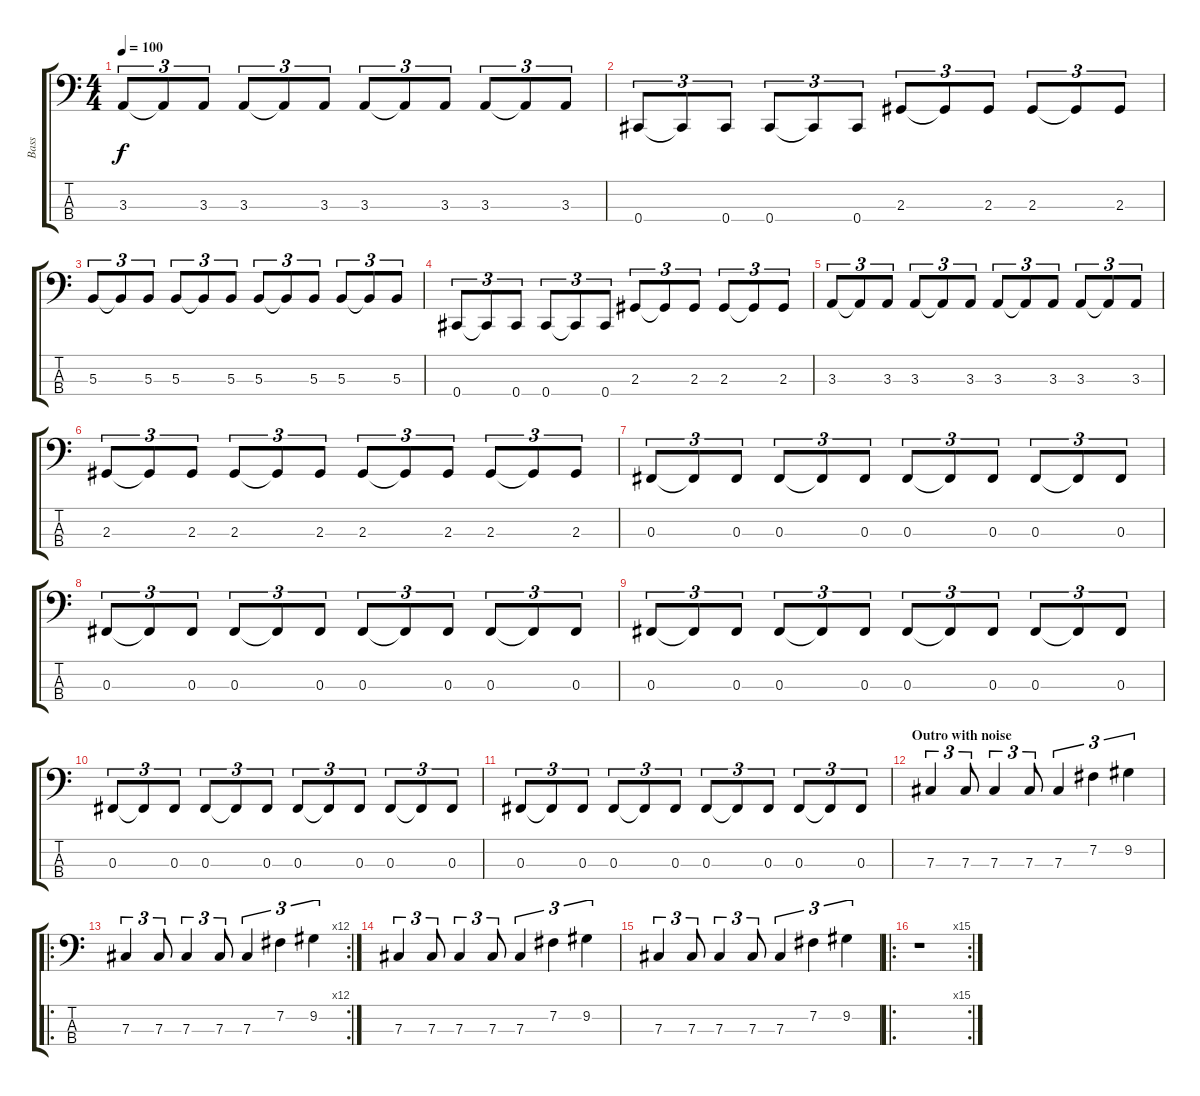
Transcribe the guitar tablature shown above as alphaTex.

\track ("Bass" "Bass") {instrument electricbasspick}
\staff {score tabs}
\tuning (E2 B1 Gb1 Db1) {hide}
\ts (4 4)
\tempo 100
\clef f4
\ks c
3.3.8{tu (3 2) dy f} 3.3{t}.8{tu (3 2)} 3.3.8{tu (3 2)} 3.3.8{tu (3 2)} 3.3{t}.8{tu (3 2)} 3.3.8{tu (3 2)} 3.3.8{tu (3 2)} 3.3{t}.8{tu (3 2)} 3.3.8{tu (3 2)} 3.3.8{tu (3 2)} 3.3{t}.8{tu (3 2)} 3.3.8{tu (3 2)} |
0.4.8{tu (3 2)} 0.4{t}.8{tu (3 2)} 0.4.8{tu (3 2)} 0.4.8{tu (3 2)} 0.4{t}.8{tu (3 2)} 0.4.8{tu (3 2)} 2.3.8{tu (3 2)} 2.3{t}.8{tu (3 2)} 2.3.8{tu (3 2)} 2.3.8{tu (3 2)} 2.3{t}.8{tu (3 2)} 2.3.8{tu (3 2)} |
5.3.8{tu (3 2)} 5.3{t}.8{tu (3 2)} 5.3.8{tu (3 2)} 5.3.8{tu (3 2)} 5.3{t}.8{tu (3 2)} 5.3.8{tu (3 2)} 5.3.8{tu (3 2)} 5.3{t}.8{tu (3 2)} 5.3.8{tu (3 2)} 5.3.8{tu (3 2)} 5.3{t}.8{tu (3 2)} 5.3.8{tu (3 2)} |
0.4.8{tu (3 2)} 0.4{t}.8{tu (3 2)} 0.4.8{tu (3 2)} 0.4.8{tu (3 2)} 0.4{t}.8{tu (3 2)} 0.4.8{tu (3 2)} 2.3.8{tu (3 2)} 2.3{t}.8{tu (3 2)} 2.3.8{tu (3 2)} 2.3.8{tu (3 2)} 2.3{t}.8{tu (3 2)} 2.3.8{tu (3 2)} |
3.3.8{tu (3 2)} 3.3{t}.8{tu (3 2)} 3.3.8{tu (3 2)} 3.3.8{tu (3 2)} 3.3{t}.8{tu (3 2)} 3.3.8{tu (3 2)} 3.3.8{tu (3 2)} 3.3{t}.8{tu (3 2)} 3.3.8{tu (3 2)} 3.3.8{tu (3 2)} 3.3{t}.8{tu (3 2)} 3.3.8{tu (3 2)} |
2.3.8{tu (3 2)} 2.3{t}.8{tu (3 2)} 2.3.8{tu (3 2)} 2.3.8{tu (3 2)} 2.3{t}.8{tu (3 2)} 2.3.8{tu (3 2)} 2.3.8{tu (3 2)} 2.3{t}.8{tu (3 2)} 2.3.8{tu (3 2)} 2.3.8{tu (3 2)} 2.3{t}.8{tu (3 2)} 2.3.8{tu (3 2)} |
0.3.8{tu (3 2)} 0.3{t}.8{tu (3 2)} 0.3.8{tu (3 2)} 0.3.8{tu (3 2)} 0.3{t}.8{tu (3 2)} 0.3.8{tu (3 2)} 0.3.8{tu (3 2)} 0.3{t}.8{tu (3 2)} 0.3.8{tu (3 2)} 0.3.8{tu (3 2)} 0.3{t}.8{tu (3 2)} 0.3.8{tu (3 2)} |
0.3.8{tu (3 2)} 0.3{t}.8{tu (3 2)} 0.3.8{tu (3 2)} 0.3.8{tu (3 2)} 0.3{t}.8{tu (3 2)} 0.3.8{tu (3 2)} 0.3.8{tu (3 2)} 0.3{t}.8{tu (3 2)} 0.3.8{tu (3 2)} 0.3.8{tu (3 2)} 0.3{t}.8{tu (3 2)} 0.3.8{tu (3 2)} |
0.3.8{tu (3 2)} 0.3{t}.8{tu (3 2)} 0.3.8{tu (3 2)} 0.3.8{tu (3 2)} 0.3{t}.8{tu (3 2)} 0.3.8{tu (3 2)} 0.3.8{tu (3 2)} 0.3{t}.8{tu (3 2)} 0.3.8{tu (3 2)} 0.3.8{tu (3 2)} 0.3{t}.8{tu (3 2)} 0.3.8{tu (3 2)} |
0.3.8{tu (3 2)} 0.3{t}.8{tu (3 2)} 0.3.8{tu (3 2)} 0.3.8{tu (3 2)} 0.3{t}.8{tu (3 2)} 0.3.8{tu (3 2)} 0.3.8{tu (3 2)} 0.3{t}.8{tu (3 2)} 0.3.8{tu (3 2)} 0.3.8{tu (3 2)} 0.3{t}.8{tu (3 2)} 0.3.8{tu (3 2)} |
0.3.8{tu (3 2)} 0.3{t}.8{tu (3 2)} 0.3.8{tu (3 2)} 0.3.8{tu (3 2)} 0.3{t}.8{tu (3 2)} 0.3.8{tu (3 2)} 0.3.8{tu (3 2)} 0.3{t}.8{tu (3 2)} 0.3.8{tu (3 2)} 0.3.8{tu (3 2)} 0.3{t}.8{tu (3 2)} 0.3.8{tu (3 2)} |
\section ("" "Outro with noise")
7.3.4{tu (3 2) volume 13} 7.3.8{tu (3 2)} 7.3.4{tu (3 2)} 7.3.8{tu (3 2)} 7.3.4{tu (3 2)} 7.2.4{tu (3 2)} 9.2.4{tu (3 2)} |
\ro
\rc 12
7.3.4{tu (3 2) volume 13} 7.3.8{tu (3 2)} 7.3.4{tu (3 2)} 7.3.8{tu (3 2)} 7.3.4{tu (3 2)} 7.2.4{tu (3 2)} 9.2.4{tu (3 2)} |
7.3.4{tu (3 2) volume 7} 7.3.8{tu (3 2)} 7.3.4{tu (3 2)} 7.3.8{tu (3 2)} 7.3.4{tu (3 2)} 7.2.4{tu (3 2)} 9.2.4{tu (3 2)} |
7.3.4{tu (3 2) volume 0} 7.3.8{tu (3 2)} 7.3.4{tu (3 2)} 7.3.8{tu (3 2)} 7.3.4{tu (3 2)} 7.2.4{tu (3 2)} 9.2.4{tu (3 2)} |
\ro
\rc 15
r.1
